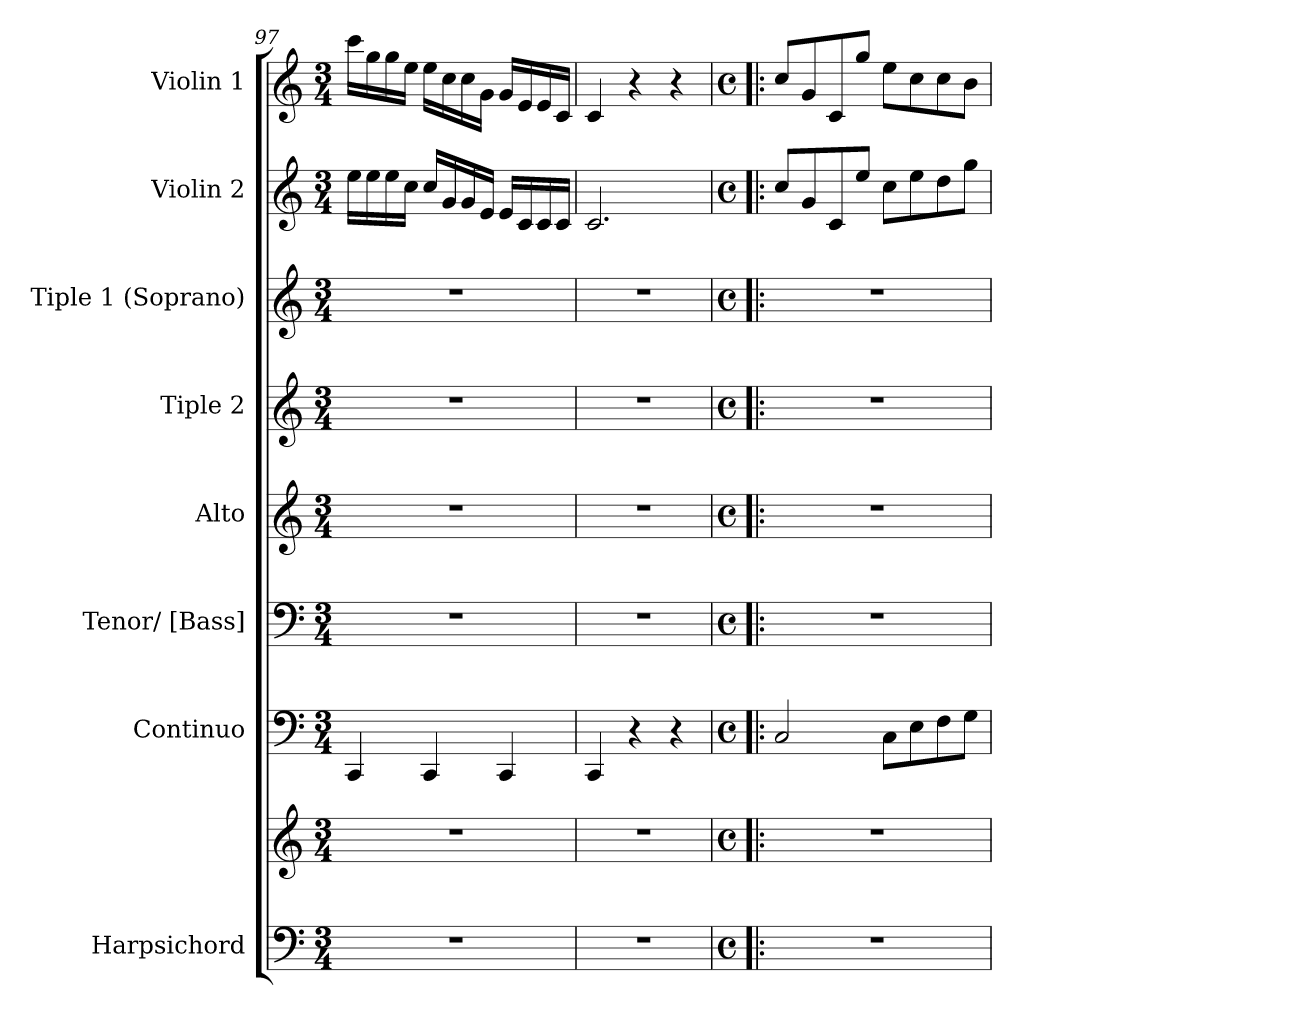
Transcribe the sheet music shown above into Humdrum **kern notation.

**kern	**kern	**kern	**kern	**kern	**kern	**kern	**kern	**kern
*part8	*part8	*part7	*part6	*part5	*part4	*part3	*part2	*part1
*staff9	*staff8	*staff7	*staff6	*staff5	*staff4	*staff3	*staff2	*staff1
*I"Harpsichord	*	*I"Continuo	*I"Tenor/ [Bass]	*I"Alto	*I"Tiple 2	*I"Tiple 1 (Soprano)	*I"Violin 2	*I"Violin 1
*	*	*I'Cont.	*I'T/B.	*I'A.	*	*I'S1.	*I'Vln. 2	*I'Vln. 1
*clefF4	*clefG2	*clefF4	*clefF4	*clefG2	*clefG2	*clefG2	*clefG2	*clefG2
*k[]	*k[]	*k[]	*k[]	*k[]	*k[]	*k[]	*k[]	*k[]
*C:	*C:	*C:	*C:	*C:	*C:	*C:	*C:	*C:
*M3/4	*M3/4	*M3/4	*M3/4	*M3/4	*M3/4	*M3/4	*M3/4	*M3/4
=97	=97	=97	=97	=97	=97	=97	=97	=97
!LO:N:vis=1	!LO:N:vis=1	!	!LO:N:vis=1	!LO:N:vis=1	!LO:N:vis=1	!LO:N:vis=1	!	!
2.r	2.r	4CCi/	2.r	2.r	2.r	2.r	16eei\LL	16ccci\LL
.	.	.	.	.	.	.	16eei\	16ggi\
.	.	.	.	.	.	.	16eei\	16ggi\
.	.	.	.	.	.	.	16cci\JJ	16eei\JJ
.	.	4CCi/	.	.	.	.	16cci/LL	16eei\LL
.	.	.	.	.	.	.	16gi/	16cci\
.	.	.	.	.	.	.	16gi/	16cci\
.	.	.	.	.	.	.	16ei/JJ	16gi\JJ
.	.	4CCi/	.	.	.	.	16ei/LL	16gi/LL
.	.	.	.	.	.	.	16ci/	16ei/
.	.	.	.	.	.	.	16ci/	16ei/
.	.	.	.	.	.	.	16ci/JJ	16ci/JJ
=98	=98	=98	=98	=98	=98	=98	=98	=98
!LO:N:vis=1	!LO:N:vis=1	!	!LO:N:vis=1	!LO:N:vis=1	!LO:N:vis=1	!LO:N:vis=1	!	!
2.r	2.r	4CCi/	2.r	2.r	2.r	2.r	2.ci/	4ci/
.	.	4r	.	.	.	.	.	4r
.	.	4r	.	.	.	.	.	4r
!!LO:PB:g=z
=99!|:	=99!|:	=99!|:	=99!|:	=99!|:	=99!|:	=99!|:	=99!|:	=99!|:
*M4/4	*M4/4	*M4/4	*M4/4	*M4/4	*M4/4	*M4/4	*M4/4	*M4/4
*met(c)	*met(c)	*met(c)	*met(c)	*met(c)	*met(c)	*met(c)	*met(c)	*met(c)
1r	1r	2Ci/	1r	1r	1r	1r	8cci/L	8cci/L
.	.	.	.	.	.	.	8gi/	8gi/
.	.	.	.	.	.	.	8ci/	8ci/
.	.	.	.	.	.	.	8eei/J	8ggi/J
.	.	8Ci\L	.	.	.	.	8cci\L	8eei\L
.	.	8Ei\	.	.	.	.	8eei\	8cci\
.	.	8Fi\	.	.	.	.	8ddi\	8cci\
.	.	8Gi\J	.	.	.	.	8ggi\J	8bi\J
=	=	=	=	=	=	=	=	=
*-	*-	*-	*-	*-	*-	*-	*-	*-
